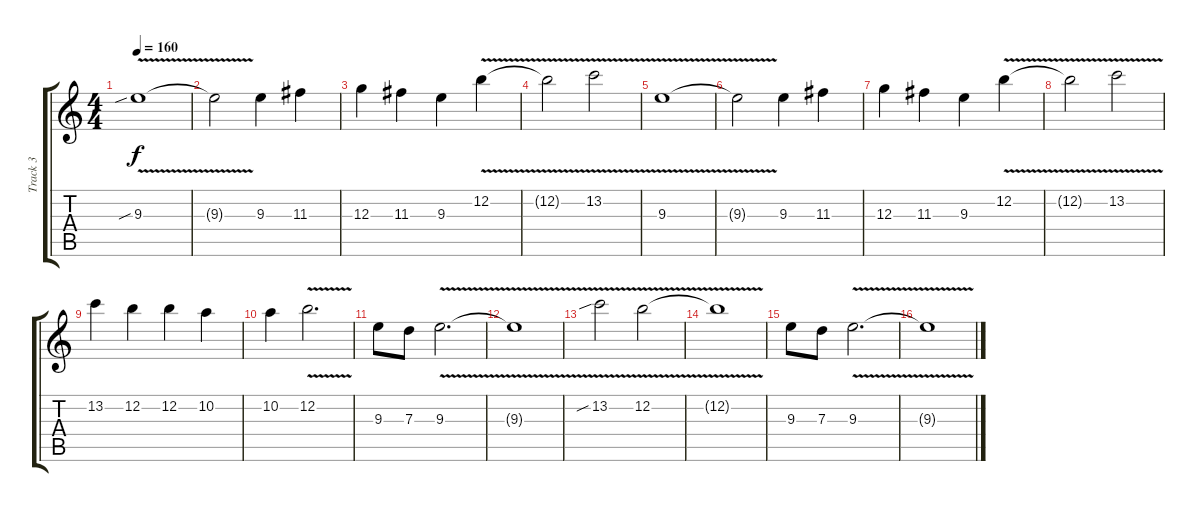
\track ("Track 3" "Track 3") {instrument distortionguitar}
\staff {score tabs}
\tuning (E4 B3 G3 D3 A2 E2) {hide}
\ts (4 4)
\tempo 160
\clef g2
\ks c
9.3{v sib}.1{dy f} |
9.3{t}.2 9.3.4 11.3.4 |
12.3.4 11.3.4 9.3.4 12.2{v}.4 |
12.2{t}.2 13.2{v}.2 |
9.3{v}.1 |
9.3{t}.2 9.3.4 11.3.4 |
12.3.4 11.3.4 9.3.4 12.2{v}.4 |
12.2{t}.2 13.2{v}.2 |
13.2.4 12.2.4 12.2.4 10.2.4 |
10.2.4 12.2{v}.2{d} |
9.3.8 7.3.8 9.3{v}.2{d} |
9.3{t}.1 |
13.2{v sib}.2 12.2{v}.2 |
12.2{t}.1 |
9.3.8 7.3.8 9.3{v}.2{d} |
9.3{t}.1
